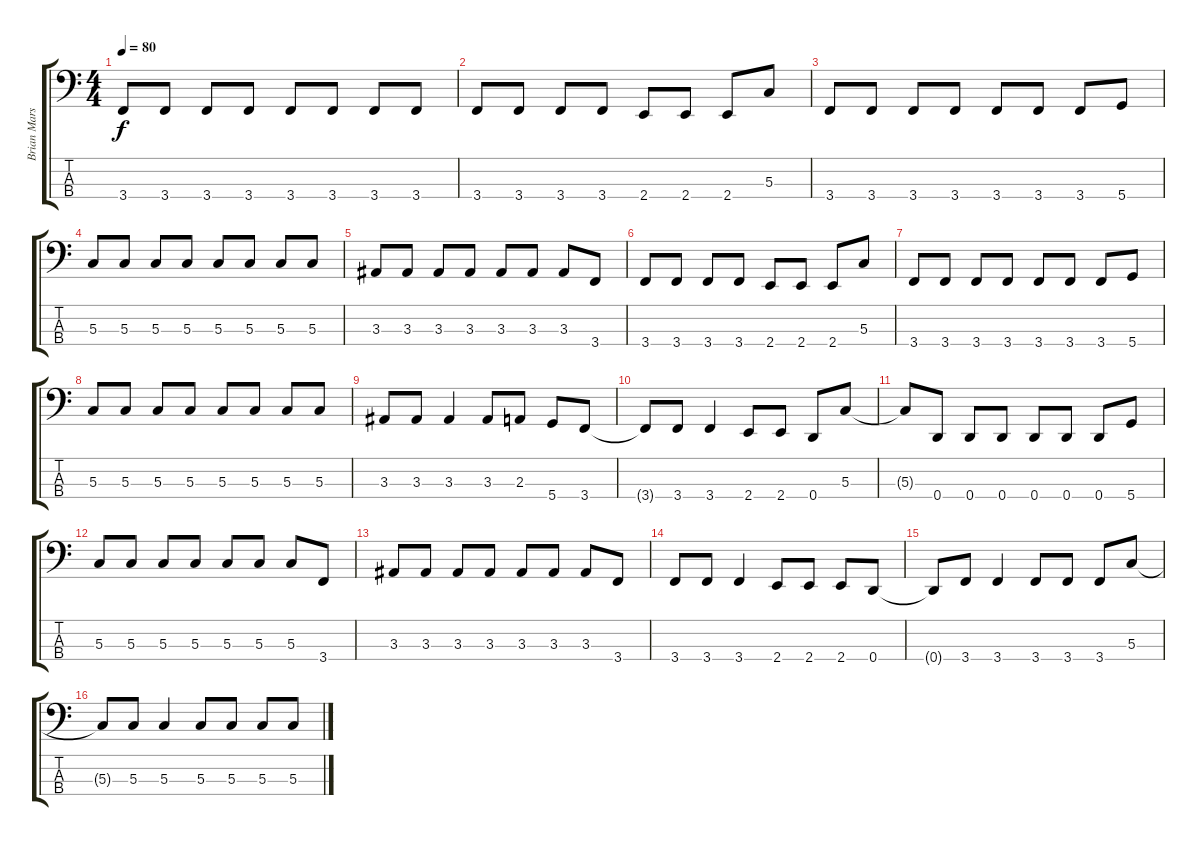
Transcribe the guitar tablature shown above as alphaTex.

\track ("Brian Marshall" "Brian Mars") {instrument electricbassfinger}
\staff {score tabs}
\tuning (G2 D2 G1 D1) {hide}
\ts (4 4)
\tempo 80
\clef f4
\ks c
3.4.8{dy f} 3.4.8 3.4.8 3.4.8 3.4.8 3.4.8 3.4.8 3.4.8 |
3.4.8 3.4.8 3.4.8 3.4.8 2.4.8 2.4.8 2.4.8 5.3.8 |
3.4.8 3.4.8 3.4.8 3.4.8 3.4.8 3.4.8 3.4.8 5.4.8 |
5.3.8 5.3.8 5.3.8 5.3.8 5.3.8 5.3.8 5.3.8 5.3.8 |
3.3.8 3.3.8 3.3.8 3.3.8 3.3.8 3.3.8 3.3.8 3.4.8 |
3.4.8 3.4.8 3.4.8 3.4.8 2.4.8 2.4.8 2.4.8 5.3.8 |
3.4.8 3.4.8 3.4.8 3.4.8 3.4.8 3.4.8 3.4.8 5.4.8 |
5.3.8 5.3.8 5.3.8 5.3.8 5.3.8 5.3.8 5.3.8 5.3.8 |
3.3.8 3.3.8 3.3.4 3.3.8 2.3.8 5.4.8 3.4.8 |
3.4{t}.8 3.4.8 3.4.4 2.4.8 2.4.8 0.4.8 5.3.8 |
5.3{t}.8 0.4.8 0.4.8 0.4.8 0.4.8 0.4.8 0.4.8 5.4.8 |
5.3.8 5.3.8 5.3.8 5.3.8 5.3.8 5.3.8 5.3.8 3.4.8 |
3.3.8 3.3.8 3.3.8 3.3.8 3.3.8 3.3.8 3.3.8 3.4.8 |
3.4.8 3.4.8 3.4.4 2.4.8 2.4.8 2.4.8 0.4.8 |
0.4{t}.8 3.4.8 3.4.4 3.4.8 3.4.8 3.4.8 5.3.8 |
5.3{t}.8 5.3.8 5.3.4 5.3.8 5.3.8 5.3.8 5.3.8
